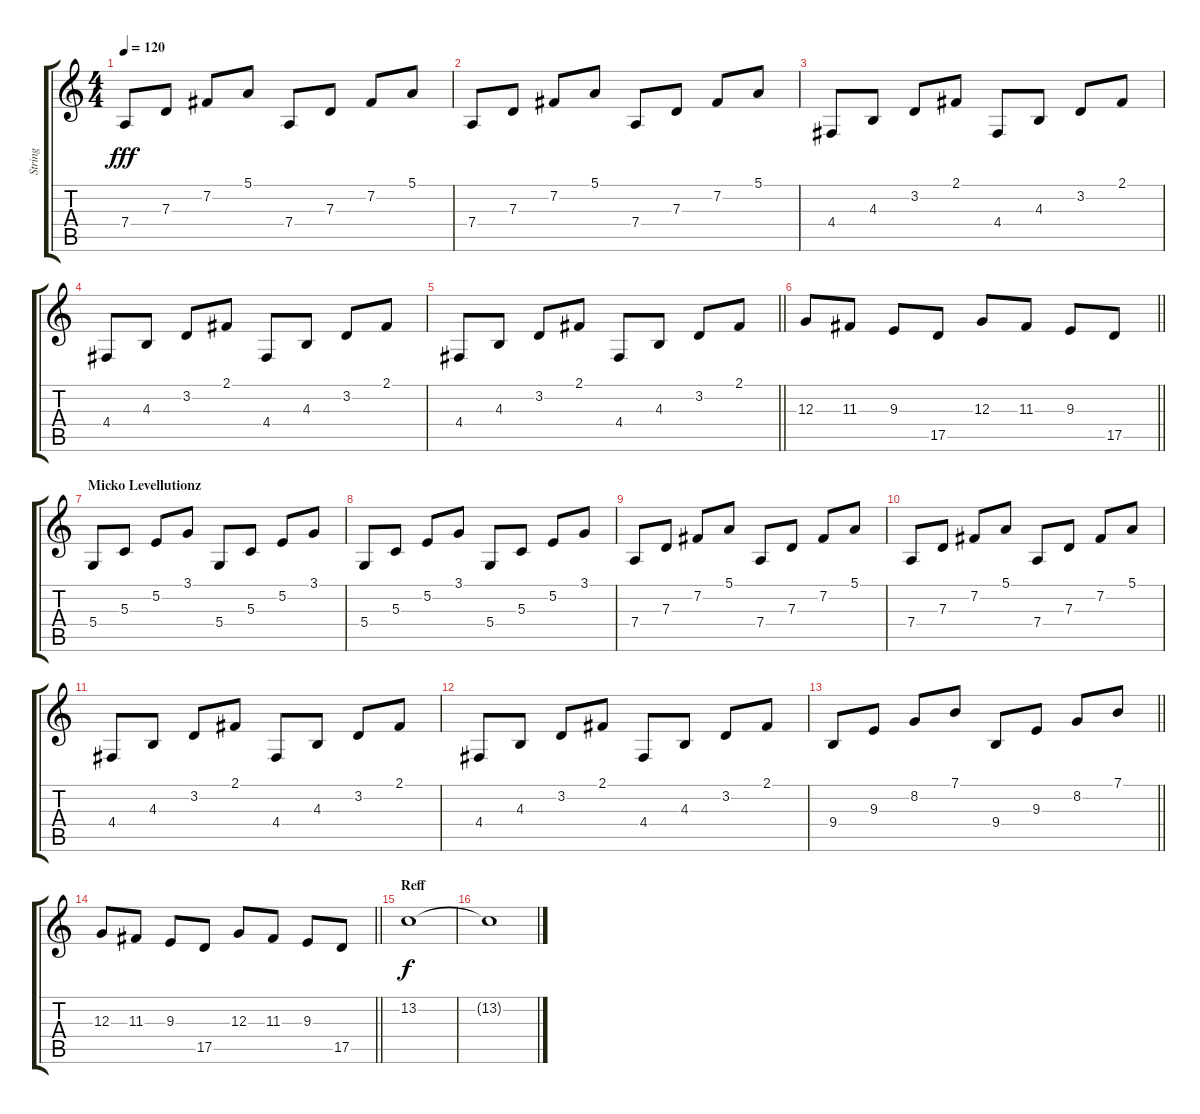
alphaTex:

\track ("String" "String") {instrument stringensemble1}
\staff {score tabs}
\tuning (E4 B3 G3 D3 A2 E2) {hide}
\ts (4 4)
\tempo 120
\clef g2
\ks c
7.4.8{dy fff} 7.3.8 7.2.8 5.1.8 7.4.8 7.3.8 7.2.8 5.1.8 |
7.4.8 7.3.8 7.2.8 5.1.8 7.4.8 7.3.8 7.2.8 5.1.8 |
4.4.8 4.3.8 3.2.8 2.1.8 4.4.8 4.3.8 3.2.8 2.1.8 |
4.4.8 4.3.8 3.2.8 2.1.8 4.4.8 4.3.8 3.2.8 2.1.8 |
\barLineRight lightlight
4.4.8 4.3.8 3.2.8 2.1.8 4.4.8 4.3.8 3.2.8 2.1.8 |
\barLineRight lightlight
12.3.8 11.3.8 9.3.8 17.5.8 12.3.8 11.3.8 9.3.8 17.5.8 |
\section ("" "Micko Levellutionz")
5.4.8 5.3.8 5.2.8 3.1.8 5.4.8 5.3.8 5.2.8 3.1.8 |
5.4.8 5.3.8 5.2.8 3.1.8 5.4.8 5.3.8 5.2.8 3.1.8 |
7.4.8 7.3.8 7.2.8 5.1.8 7.4.8 7.3.8 7.2.8 5.1.8 |
7.4.8 7.3.8 7.2.8 5.1.8 7.4.8 7.3.8 7.2.8 5.1.8 |
4.4.8 4.3.8 3.2.8 2.1.8 4.4.8 4.3.8 3.2.8 2.1.8 |
4.4.8 4.3.8 3.2.8 2.1.8 4.4.8 4.3.8 3.2.8 2.1.8 |
\barLineRight lightlight
9.4.8 9.3.8 8.2.8 7.1.8 9.4.8 9.3.8 8.2.8 7.1.8 |
\barLineRight lightlight
12.3.8 11.3.8 9.3.8 17.5.8 12.3.8 11.3.8 9.3.8 17.5.8 |
\section ("" "Reff")
13.2.1{dy f} |
13.2{t}.1
